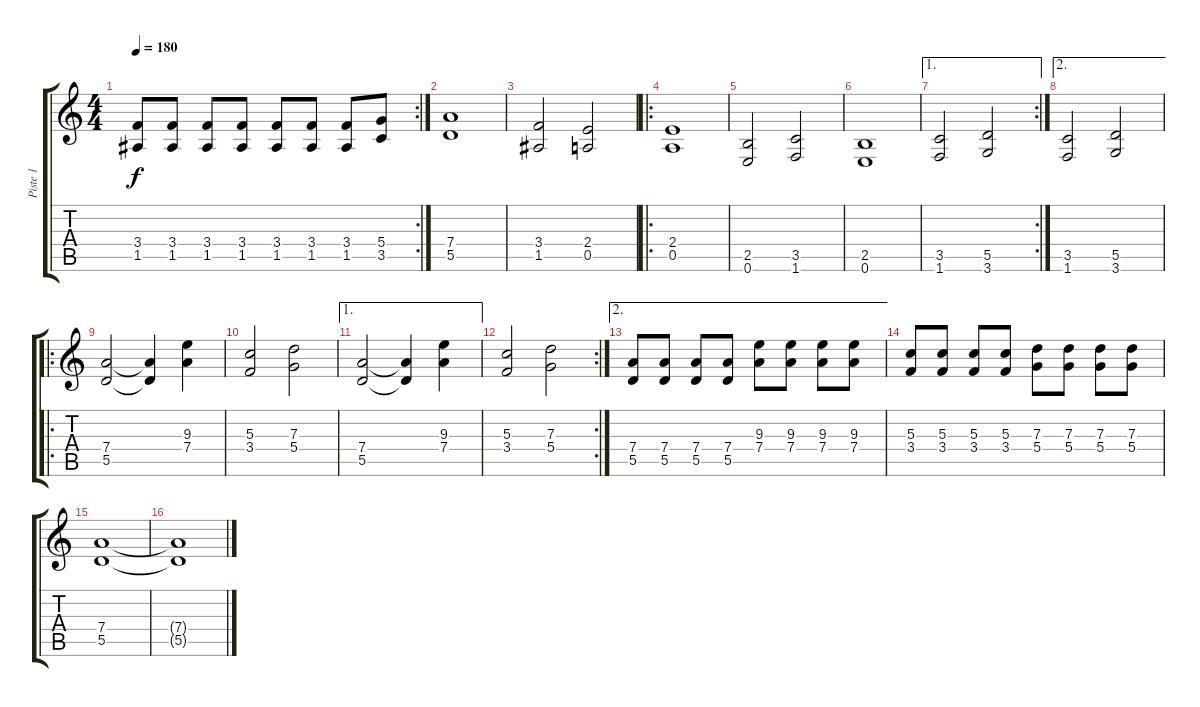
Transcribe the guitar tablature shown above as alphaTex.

\track ("Piste 1" "Piste 1") {instrument overdrivenguitar}
\staff {score tabs}
\tuning (E4 B3 G3 D3 A2 E2) {hide}
\rc 2
\ts (4 4)
\tempo 180
\clef g2
\ks c
(3.4 1.5).8{dy f} (3.4 1.5).8 (3.4 1.5).8 (3.4 1.5).8 (3.4 1.5).8 (3.4 1.5).8 (3.4 1.5).8 (5.4 3.5).8 |
(7.4 5.5).1 |
(3.4 1.5).2 (2.4 0.5).2 |
\ro
(2.4 0.5).1 |
(2.5 0.6).2 (3.5 1.6).2 |
(2.5 0.6).1 |
\ae 1
\rc 2
(3.5 1.6).2 (5.5 3.6).2 |
\ae 2
(3.5 1.6).2 (5.5 3.6).2 |
\ro
(7.4 5.5).2 (7.4{t} 5.5{t}).4 (9.3 7.4).4 |
(5.3 3.4).2 (7.3 5.4).2 |
\ae 1
(7.4 5.5).2 (7.4{t} 5.5{t}).4 (9.3 7.4).4 |
\rc 2
(5.3 3.4).2 (7.3 5.4).2 |
\ae 2
(7.4 5.5).8 (7.4 5.5).8 (7.4 5.5).8 (7.4 5.5).8 (9.3 7.4).8 (9.3 7.4).8 (9.3 7.4).8 (9.3 7.4).8 |
(5.3 3.4).8 (5.3 3.4).8 (5.3 3.4).8 (5.3 3.4).8 (7.3 5.4).8 (7.3 5.4).8 (7.3 5.4).8 (7.3 5.4).8 |
(7.4 5.5).1 |
(7.4{t} 5.5{t}).1
